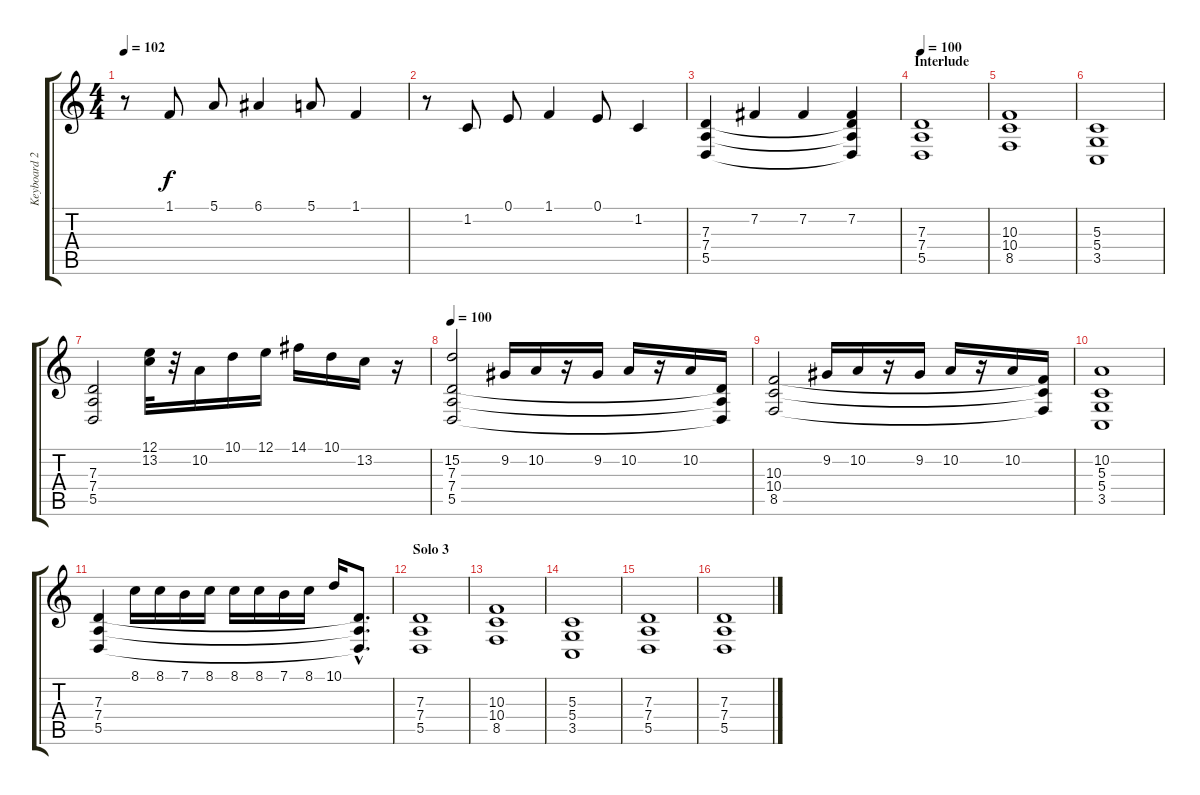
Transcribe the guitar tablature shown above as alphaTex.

\track ("Keyboard 2" "Keyboard 2") {instrument electricpiano1}
\staff {score tabs}
\tuning (E4 B3 G3 D3 A2 E2) {hide}
\ts (4 4)
\tempo 102
\clef g2
\ks c
r.8{dy f} 1.1.8 5.1.8 6.1.4 5.1.8 1.1.4 |
r.8 1.2.8 0.1.8 1.1.4 0.1.8 1.2.4 |
(7.3 7.4 5.5).4 7.2.4 7.2.4 (7.2 7.3{t} 7.4{t} 5.5{t}).4 |
\section ("" "Interlude")
\tempo 100
(7.3 7.4 5.5).1{volume 12 balance 8} |
(10.3 10.4 8.5).1 |
(5.3 5.4 3.5).1 |
(7.3 7.4 5.5).2 (12.1 13.2).32{volume 13} r.32 10.2.16 10.1.16 12.1.16 14.1.16 10.1.16 13.2.16 r.16 |
\tempo 100
(15.2 7.3 7.4 5.5).2{volume 12} 9.2.16 10.2.16 r.16 9.2.16 10.2.16 r.16 10.2.16 (7.3{t} 7.4{t} 5.5{t}).16 |
(10.3 10.4 8.5).2 9.2.16 10.2.16 r.16 9.2.16 10.2.16 r.16 10.2.16 (10.3{t} 10.4{t} 8.5{t}).16 |
(10.2 5.3 5.4 3.5).1 |
(7.3 7.4 5.5).4 8.1.16 8.1.16 7.1.16 8.1.16 8.1.16 8.1.16 7.1.16 8.1.16 10.1.16 (7.3{hac t} 7.4{hac t} 5.5{hac t}).8{d} |
\section ("" "Solo 3")
(7.3 7.4 5.5).1{volume 12} |
(10.3 10.4 8.5).1 |
(5.3 5.4 3.5).1 |
(7.3 7.4 5.5).1 |
(7.3 7.4 5.5).1
